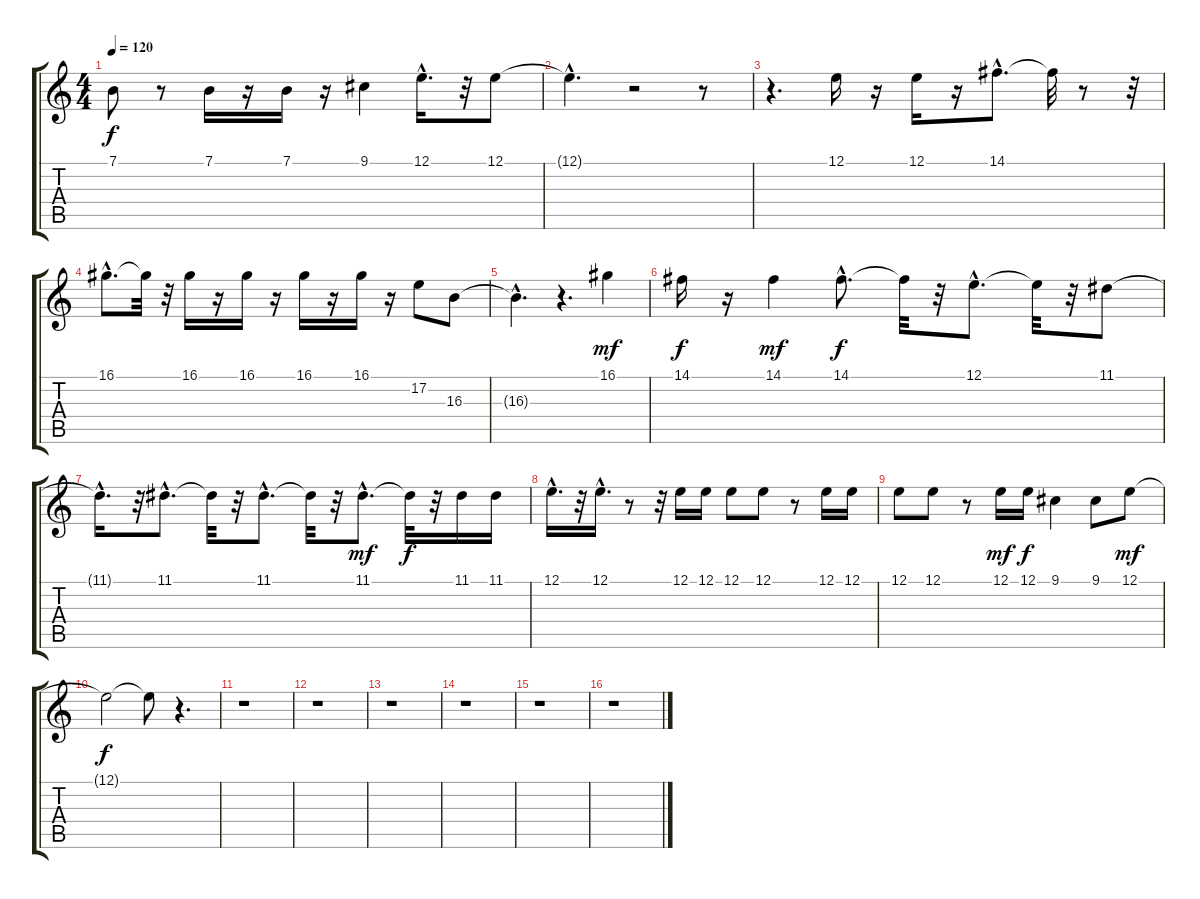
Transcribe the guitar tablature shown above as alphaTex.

\track "" {instrument lead1square}
\staff {score tabs}
\tuning (E4 B3 G3 D3 A2 E2) {hide}
\ts (4 4)
\tempo 120
\clef g2
\ks c
7.1{t}.8{dy f} r.8 7.1.16 r.16 7.1.16 r.16 9.1.4 12.1{hac}.16{d} r.32 12.1.8 |
12.1{hac t}.4{d} r.2 r.8 |
r.4{d} 12.1.16 r.16 12.1.16 r.16 14.1{hac}.8{d} 14.1{t}.32 r.8 r.32 |
16.1{hac}.8{d} 16.1{t}.32 r.32 16.1.16 r.16 16.1.16 r.16 16.1.16 r.16 16.1.16 r.16 17.2.8 16.3.8 |
16.3{hac t}.4{d} r.4{d} 16.1.4{dy mf} |
14.1.16{dy f} r.16 14.1.4{dy mf} 14.1{hac}.8{d dy f} 14.1{t}.32 r.32 12.1{hac}.8{d} 12.1{t}.32 r.32 11.1.8 |
11.1{hac t}.16{d} r.32 11.1{hac}.8{d} 11.1{t}.32 r.32 11.1{hac}.8{d} 11.1{t}.32 r.32 11.1{hac}.8{d dy mf} 11.1{t}.32{dy f} r.32 11.1.16 11.1.16 |
12.1{hac}.16{d} r.32 12.1{hac}.16{d} r.8 r.32 12.1.16 12.1.16 12.1.8 12.1.8 r.8 12.1.16 12.1.16 |
12.1.8 12.1.8 r.8 12.1.16{dy mf} 12.1.16{dy f} 9.1.4 9.1.8 12.1.8{dy mf} |
12.1{t}.2{dy f} 12.1{t}.8 r.4{d} |
r.1 |
r.1 |
r.1 |
r.1 |
r.1 |
r.1
